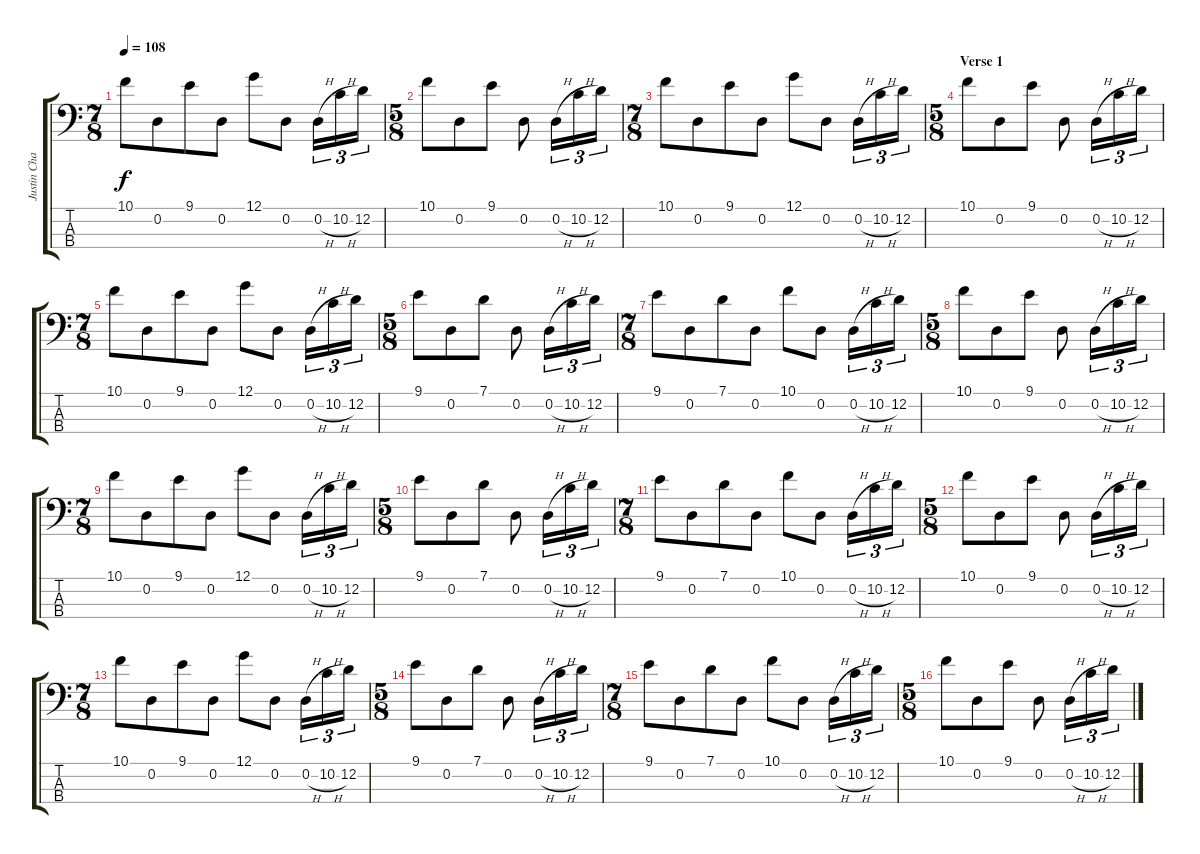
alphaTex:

\track ("Justin Chancellor" "Justin Cha") {instrument electricbasspick}
\staff {score tabs}
\tuning (G2 D2 A1 D1) {hide}
\ts (7 8)
\tempo 108
\clef f4
\ks c
10.1.8{dy f} 0.2.8 9.1.8 0.2.8 12.1.8 0.2.8 0.2{h}.16{tu (3 2)} 10.2{h}.16{tu (3 2)} 12.2.16{tu (3 2)} |
\ts (5 8)
10.1.8 0.2.8 9.1.8 0.2.8 0.2{h}.16{tu (3 2)} 10.2{h}.16{tu (3 2)} 12.2.16{tu (3 2)} |
\ts (7 8)
10.1.8 0.2.8 9.1.8 0.2.8 12.1.8 0.2.8 0.2{h}.16{tu (3 2)} 10.2{h}.16{tu (3 2)} 12.2.16{tu (3 2)} |
\ts (5 8)
\section ("" "Verse 1")
10.1.8 0.2.8 9.1.8 0.2.8 0.2{h}.16{tu (3 2)} 10.2{h}.16{tu (3 2)} 12.2.16{tu (3 2)} |
\ts (7 8)
10.1.8 0.2.8 9.1.8 0.2.8 12.1.8 0.2.8 0.2{h}.16{tu (3 2)} 10.2{h}.16{tu (3 2)} 12.2.16{tu (3 2)} |
\ts (5 8)
9.1.8 0.2.8 7.1.8 0.2.8 0.2{h}.16{tu (3 2)} 10.2{h}.16{tu (3 2)} 12.2.16{tu (3 2)} |
\ts (7 8)
9.1.8 0.2.8 7.1.8 0.2.8 10.1.8 0.2.8 0.2{h}.16{tu (3 2)} 10.2{h}.16{tu (3 2)} 12.2.16{tu (3 2)} |
\ts (5 8)
10.1.8 0.2.8 9.1.8 0.2.8 0.2{h}.16{tu (3 2)} 10.2{h}.16{tu (3 2)} 12.2.16{tu (3 2)} |
\ts (7 8)
10.1.8 0.2.8 9.1.8 0.2.8 12.1.8 0.2.8 0.2{h}.16{tu (3 2)} 10.2{h}.16{tu (3 2)} 12.2.16{tu (3 2)} |
\ts (5 8)
9.1.8 0.2.8 7.1.8 0.2.8 0.2{h}.16{tu (3 2)} 10.2{h}.16{tu (3 2)} 12.2.16{tu (3 2)} |
\ts (7 8)
9.1.8 0.2.8 7.1.8 0.2.8 10.1.8 0.2.8 0.2{h}.16{tu (3 2)} 10.2{h}.16{tu (3 2)} 12.2.16{tu (3 2)} |
\ts (5 8)
10.1.8 0.2.8 9.1.8 0.2.8 0.2{h}.16{tu (3 2)} 10.2{h}.16{tu (3 2)} 12.2.16{tu (3 2)} |
\ts (7 8)
10.1.8 0.2.8 9.1.8 0.2.8 12.1.8 0.2.8 0.2{h}.16{tu (3 2)} 10.2{h}.16{tu (3 2)} 12.2.16{tu (3 2)} |
\ts (5 8)
9.1.8 0.2.8 7.1.8 0.2.8 0.2{h}.16{tu (3 2)} 10.2{h}.16{tu (3 2)} 12.2.16{tu (3 2)} |
\ts (7 8)
9.1.8 0.2.8 7.1.8 0.2.8 10.1.8 0.2.8 0.2{h}.16{tu (3 2)} 10.2{h}.16{tu (3 2)} 12.2.16{tu (3 2)} |
\ts (5 8)
10.1.8 0.2.8 9.1.8 0.2.8 0.2{h}.16{tu (3 2)} 10.2{h}.16{tu (3 2)} 12.2.16{tu (3 2)}
